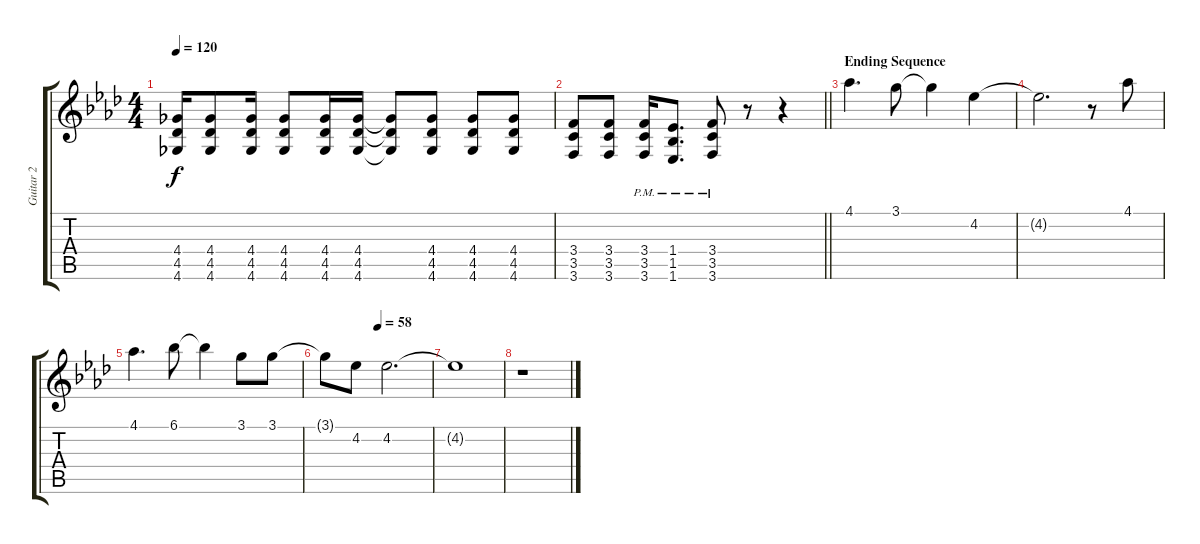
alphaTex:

\track ("Guitar 2" "Guitar 2") {instrument distortionguitar}
\staff {score tabs}
\tuning (E4 B3 G3 D3 A2 D2) {hide}
\ts (4 4)
\tempo 120
\clef g2
\ks fminor
(4.4 4.5 4.6).16{dy f} (4.4 4.5 4.6).8 (4.4 4.5 4.6).16 (4.4 4.5 4.6).8 (4.4 4.5 4.6).16 (4.4 4.5 4.6).16 (4.4{t} 4.5{t} 4.6{t}).8 (4.4 4.5 4.6).8 (4.4 4.5 4.6).8 (4.4 4.5 4.6).8 |
\barLineRight lightlight
(3.4 3.5 3.6).8 (3.4 3.5 3.6).8 (3.4{pm} 3.5{pm} 3.6{pm}).16{instrument electricguitarmuted} (1.4{pm} 1.5{pm} 1.6{pm}).8{d} (3.4{pm} 3.5{pm} 3.6{pm}).8 r.8 r.4 |
\section ("" "Ending Sequence")
4.1.4{d volume 14 instrument electricguitarjazz} 3.1.8 3.1{t}.4 4.2.4 |
4.2{t}.2{d} r.8 4.1.8 |
4.1.4{d} 6.1.8 6.1{t}.4 3.1.8 3.1.8 |
\tempo (58 0.5)
3.1{t}.8 4.2.8 4.2.2{d} |
4.2{t}.1 |
r.1
